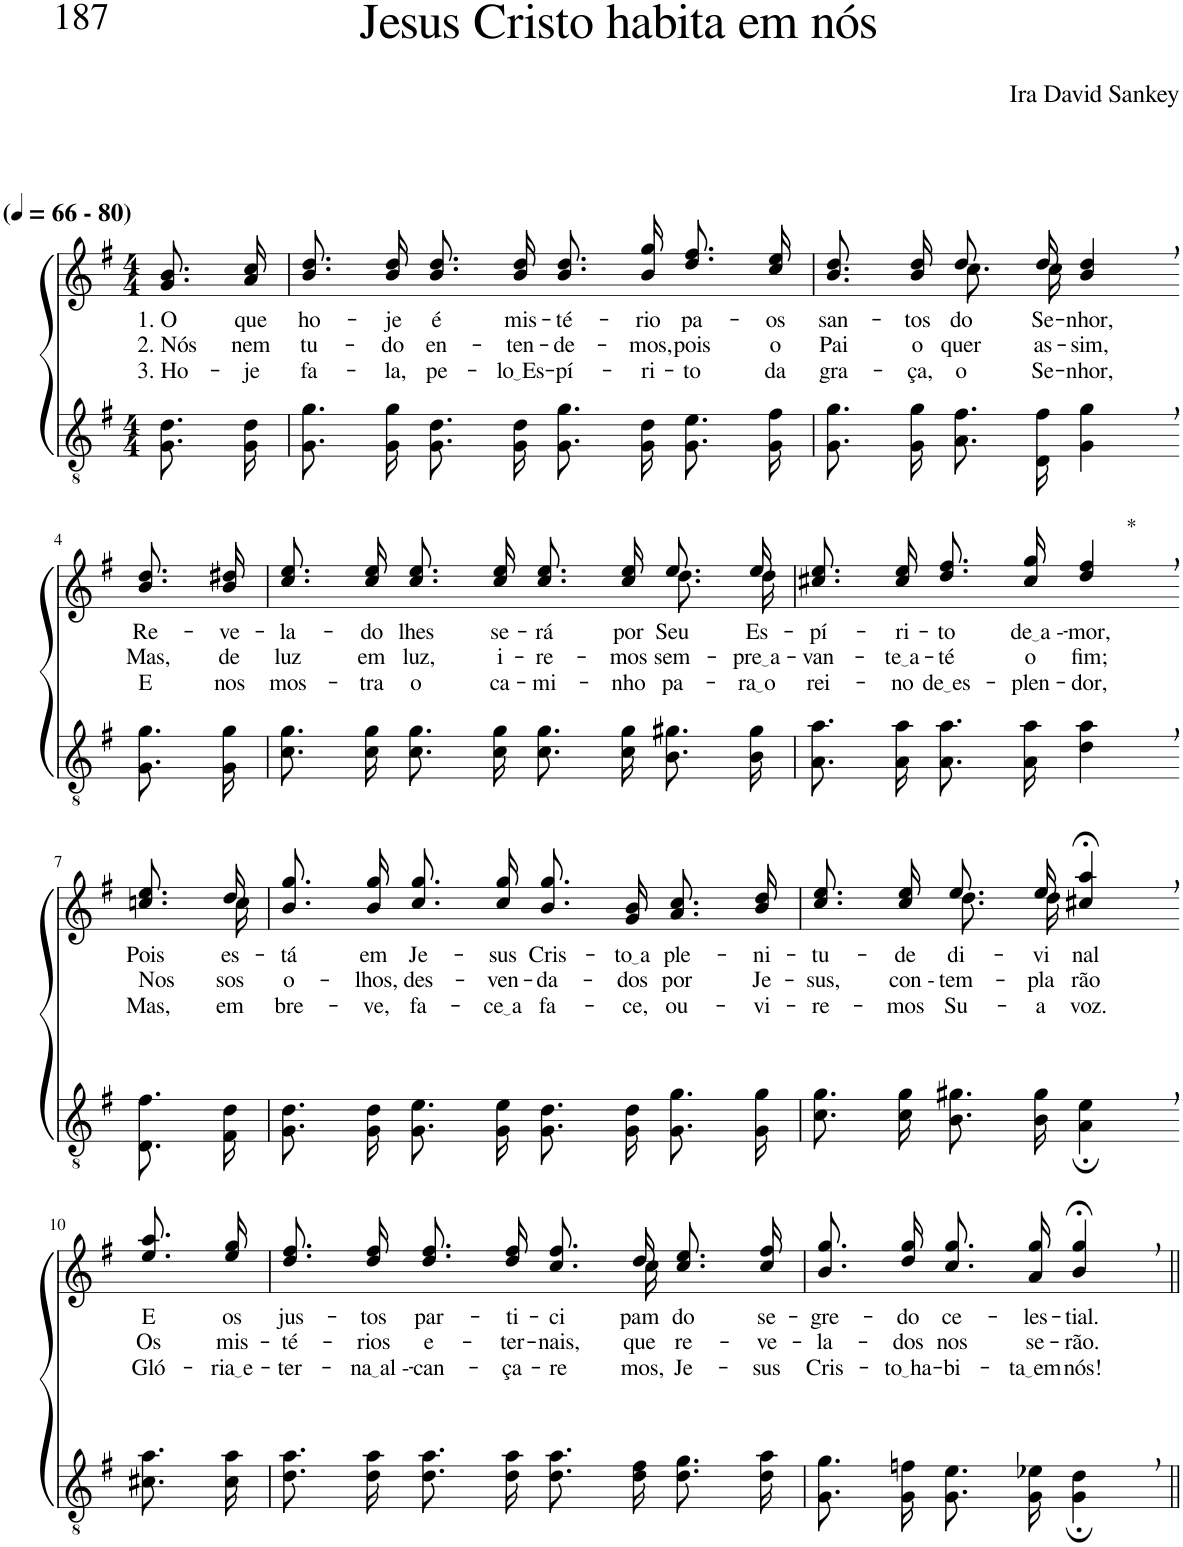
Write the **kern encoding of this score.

**kern	**kern	**text	**text	**text
*part2	*part1	*part1	*part1	*part1
*staff2	*staff1	*staff1	*staff1	*staff1
*I"Parte III e IV	*I"Parte I e II	*	*	*
*clefGv2	*clefG2	*	*	*
*Trd3c5	*Trd3c5	*	*	*
*k[f#]	*k[f#]	*	*	*
*M4/4	*M4/4	*	*	*
*MM66	*MM66	*	*	*
=1	=1	=1	=1	=1
!	!LO:TX:a:B:t=(	!	!	!
!	!LO:TX:a:B:t=- 80)	!	!	!
!	!	!LO:LY:b	!LO:LY:b	!LO:LY:b
8.G\ 8.d\L	8.g/ 8.b/L	1. O	2. Nós	3. Ho-
!	!	!LO:LY:b	!LO:LY:b	!LO:LY:b
16G\ 16d\Jk	16a/ 16cc/Jk	que	nem	-je
=2	=2	=2	=2	=2
!	!	!LO:LY:b	!LO:LY:b	!LO:LY:b
8.G\ 8.g\L	8.b\ 8.dd\L	ho-	tu-	fa-
!	!	!LO:LY:b	!LO:LY:b	!LO:LY:b
16G\ 16g\Jk	16b\ 16dd\Jk	-je	-do	-la,
!	!	!LO:LY:b	!LO:LY:b	!LO:LY:b
8.G\ 8.d\L	8.b\ 8.dd\L	é	en-	pe-
!	!	!LO:LY:b	!LO:LY:b	!LO:LY:b
16G\ 16d\Jk	16b\ 16dd\Jk	mis-	-ten-	lo Es
!	!	!LO:LY:b	!LO:LY:b	!LO:LY:b
8.G\ 8.g\L	8.b\ 8.dd\L	-té-	-de-	-pí-
!	!	!LO:LY:b	!LO:LY:b	!LO:LY:b
16G\ 16d\Jk	16b\ 16gg\Jk	-rio	-mos,	-ri-
!	!	!LO:LY:b	!LO:LY:b	!LO:LY:b
8.G\ 8.e\L	8.dd\ 8.ff#\L	pa-	pois	-to
!	!	!LO:LY:b	!LO:LY:b	!LO:LY:b
16G\ 16f#\Jk	16cc\ 16ee\Jk	-os	o	da
=3	=3	=3	=3	=3
*	*^	*	*	*
!	!	!	!LO:LY:b	!LO:LY:b	!LO:LY:b
8.G\ 8.g\L	4ryy	8.b\ 8.dd\L	san-	Pai	gra-
!	!	!	!LO:LY:b	!LO:LY:b	!LO:LY:b
16G\ 16g\Jk	.	16b\ 16dd\Jk	-tos	o	-ça,
!	!	!	!LO:LY:b	!LO:LY:b	!LO:LY:b
8.A\ 8.f#\L	8dd/	8.cc\L	do	quer	o
.	16ryy	.	.	.	.
!	!	!	!LO:LY:b	!LO:LY:b	!LO:LY:b
16D\ 16f#\Jk	16dd/	16cc\Jk	Se-	as-	Se-
!	!	!	!LO:LY:b	!LO:LY:b	!LO:LY:b
4G\, 4g\,	4ryy	4b/ 4dd/	-nhor,	-sim,	-nhor,
!!LO:LB:g=z
=4-	=4-	=4-	=4-	=4-	=4-
!	!	!	!LO:LY:b	!LO:LY:b	!LO:LY:b
*	*v	*v	*	*	*
8.G\ 8.g\L	8.b\ 8.dd\L	Re-	Mas,	E
!	!	!LO:LY:b	!LO:LY:b	!LO:LY:b
16G\ 16g\Jk	16b\ 16dd#X\Jk	-ve-	de	nos
=5	=5	=5	=5	=5
!	!	!LO:LY:b	!LO:LY:b	!LO:LY:b
*	*^	*	*	*
8.c\ 8.g\L	8.cc\ 8.ee\L	2.ryy	-la-	luz	mos-
!	!	!	!LO:LY:b	!LO:LY:b	!LO:LY:b
16c\ 16g\Jk	16cc\ 16ee\Jk	.	-do	em	-tra
!	!	!	!LO:LY:b	!LO:LY:b	!LO:LY:b
8.c\ 8.g\L	8.cc\ 8.ee\L	.	lhes	luz,	o
!	!	!	!LO:LY:b	!LO:LY:b	!LO:LY:b
16c\ 16g\Jk	16cc\ 16ee\Jk	.	se-	i-	ca-
!	!	!	!LO:LY:b	!LO:LY:b	!LO:LY:b
8.c\ 8.g\L	8.cc\ 8.ee\L	.	-rá	-re-	-mi-
!	!	!	!LO:LY:b	!LO:LY:b	!LO:LY:b
16c\ 16g\Jk	16cc\ 16ee\Jk	.	por	-mos	-nho
!	!	!	!LO:LY:b	!LO:LY:b	!LO:LY:b
8.B\ 8.g#X\L	8.ee/L	8.dd\L	Seu	sem-	pa-
!	!	!	!LO:LY:b	!LO:LY:b	!LO:LY:b
16B\ 16g#\Jk	16ee/Jk	16dd\Jk	Es-	pre a	ra o
=6	=6	=6	=6	=6	=6
!	!	!	!LO:LY:b	!LO:LY:b	!LO:LY:b
*	*v	*v	*	*	*
8.A\ 8.a\L	8.cc#X\ 8.ee\L	-pí-	-van-	rei-
!	!	!LO:LY:b	!LO:LY:b	!LO:LY:b
16A\ 16a\Jk	16cc#\ 16ee\Jk	-ri-	te a	-no
!	!	!LO:LY:b	!LO:LY:b	!LO:LY:b
8.A\ 8.a\L	8.dd\ 8.ff#\L	-to	-té	de es
!	!	!LO:LY:b	!LO:LY:b	!LO:LY:b
16A\ 16a\Jk	16cc#\ 16gg\Jk	de a -	o	-plen-
!	!LO:TX:a:t=*	!	!	!
!	!	!LO:LY:b	!LO:LY:b	!LO:LY:b
4d\, 4a\,	4dd/, 4ff#/,	-mor,	fim;	-dor,
!!LO:LB:g=z
=7-	=7-	=7-	=7-	=7-
!	!	!LO:LY:b	!LO:LY:b	!LO:LY:b
*	*^	*	*	*
8.D/ 8.f#/L	8.ccn\ 8.ee\L	8.ryy	Pois	Nos-	Mas,
!	!	!	!LO:LY:b	!LO:LY:b	!LO:LY:b
16F#/ 16d/Jk	16dd\Jk	16cc\	es-	-sos	em
=8	=8	=8	=8	=8	=8
!	!	!	!LO:LY:b	!LO:LY:b	!LO:LY:b
*	*v	*v	*	*	*
8.G\ 8.d\L	8.b\ 8.gg\L	-tá	o-	bre-
!	!	!LO:LY:b	!LO:LY:b	!LO:LY:b
16G\ 16d\Jk	16b\ 16gg\Jk	em	-lhos,	-ve,
!	!	!LO:LY:b	!LO:LY:b	!LO:LY:b
8.G\ 8.e\L	8.cc\ 8.gg\L	Je-	des-	fa-
!	!	!LO:LY:b	!LO:LY:b	!LO:LY:b
16G\ 16e\Jk	16cc\ 16gg\Jk	-sus	-ven-	ce a
!	!	!LO:LY:b	!LO:LY:b	!LO:LY:b
8.G\ 8.d\L	8.b\ 8.gg\L	Cris-	-da-	fa-
!	!	!LO:LY:b	!LO:LY:b	!LO:LY:b
16G\ 16d\Jk	16g\ 16b\Jk	to a	-dos	-ce,
!	!	!LO:LY:b	!LO:LY:b	!LO:LY:b
8.G\ 8.g\L	8.a\ 8.cc\L	ple-	por	ou-
!	!	!LO:LY:b	!LO:LY:b	!LO:LY:b
16G\ 16g\Jk	16b\ 16dd\Jk	-ni-	Je-	-vi-
=9	=9	=9	=9	=9
!	!	!LO:LY:b	!LO:LY:b	!LO:LY:b
*	*^	*	*	*
8.c\ 8.g\L	8.cc\ 8.ee\L	4ryy	-tu-	-sus,	-re-
!	!	!	!LO:LY:b	!LO:LY:b	!LO:LY:b
16c\ 16g\Jk	16cc\ 16ee\Jk	.	-de	con --	-mos
!	!	!	!LO:LY:b	!LO:LY:b	!LO:LY:b
8.B\ 8.g#X\L	8.ee/L	8.dd\L	di-	-tem-	Su-
!	!	!	!LO:LY:b	!LO:LY:b	!LO:LY:b
16B\ 16g#\Jk	16ee/Jk	16dd\Jk	-vi-	-pla-	-a
!	!	!	!LO:LY:b	!LO:LY:b	!LO:LY:b
4A\;, 4e\;,	4cc#X/;<, 4aa/;<,	4ryy	-nal	-rão	voz.
!!LO:LB:g=z
=10-	=10-	=10-	=10-	=10-	=10-
!	!	!	!LO:LY:b	!LO:LY:b	!LO:LY:b
*	*v	*v	*	*	*
8.c#X\ 8.a\L	8.ee\ 8.aa\L	E	Os	Gló-
!	!	!LO:LY:b	!LO:LY:b	!LO:LY:b
16c#\ 16a\Jk	16ee\ 16gg\Jk	os	mis-	ria e
=11	=11	=11	=11	=11
!	!	!LO:LY:b	!LO:LY:b	!LO:LY:b
*	*^	*	*	*
8.d\ 8.a\L	8.dd\ 8.ff#\L	8.ryy	jus-	-té-	-ter-
!	!	!	!LO:LY:b	!LO:LY:b	!LO:LY:b
*	*v	*v	*	*	*
16d\ 16a\Jk	16dd\ 16ff#\Jk	-tos	-rios	na al -
!	!	!LO:LY:b	!LO:LY:b	!LO:LY:b
8.d\ 8.a\L	8.dd\ 8.ff#\L	par-	e-	-can-
!	!	!LO:LY:b	!LO:LY:b	!LO:LY:b
16d\ 16a\Jk	16dd\ 16ff#\Jk	-ti-	-ter-	-ça-
!	!	!LO:LY:b	!LO:LY:b	!LO:LY:b
8.d\ 8.a\L	8.cc\ 8.ff#\L	-ci-	-nais,	-re-
*	*^	*	*	*
!	!	!	!LO:LY:b	!LO:LY:b	!LO:LY:b
16d\ 16f#\Jk	16dd\Jk	16cc\	-pam-	que	-mos,
!	!	!	!LO:LY:b	!LO:LY:b	!LO:LY:b
8.d\ 8.g\L	8.cc\ 8.ee\L	4ryy	do	re-	Je-
!	!	!	!LO:LY:b	!LO:LY:b	!LO:LY:b
16d\ 16a\Jk	16cc\ 16ff#\Jk	.	se-	-ve-	-sus
*	*v	*v	*	*	*
=12	=12	=12	=12	=12
!	!	!LO:LY:b	!LO:LY:b	!LO:LY:b
8.G\ 8.g\L	8.b\ 8.gg\L	-gre-	-la-	Cris-
!	!	!LO:LY:b	!LO:LY:b	!LO:LY:b
16G\ 16fn\Jk	16dd\ 16gg\Jk	-do	-dos	to ha
!	!	!LO:LY:b	!LO:LY:b	!LO:LY:b
8.G\ 8.e\L	8.cc\ 8.gg\L	ce-	nos	-bi-
!	!	!LO:LY:b	!LO:LY:b	!LO:LY:b
16G\ 16e-X\Jk	16a\ 16gg\Jk	-les-	se-	ta em
!	!	!LO:LY:b	!LO:LY:b	!LO:LY:b
4G\;, 4d\;,	4b/;<, 4gg/;<,	-tial.	-rão.	nós!
=||	=||	=||	=||	=||
*-	*-	*-	*-	*-
